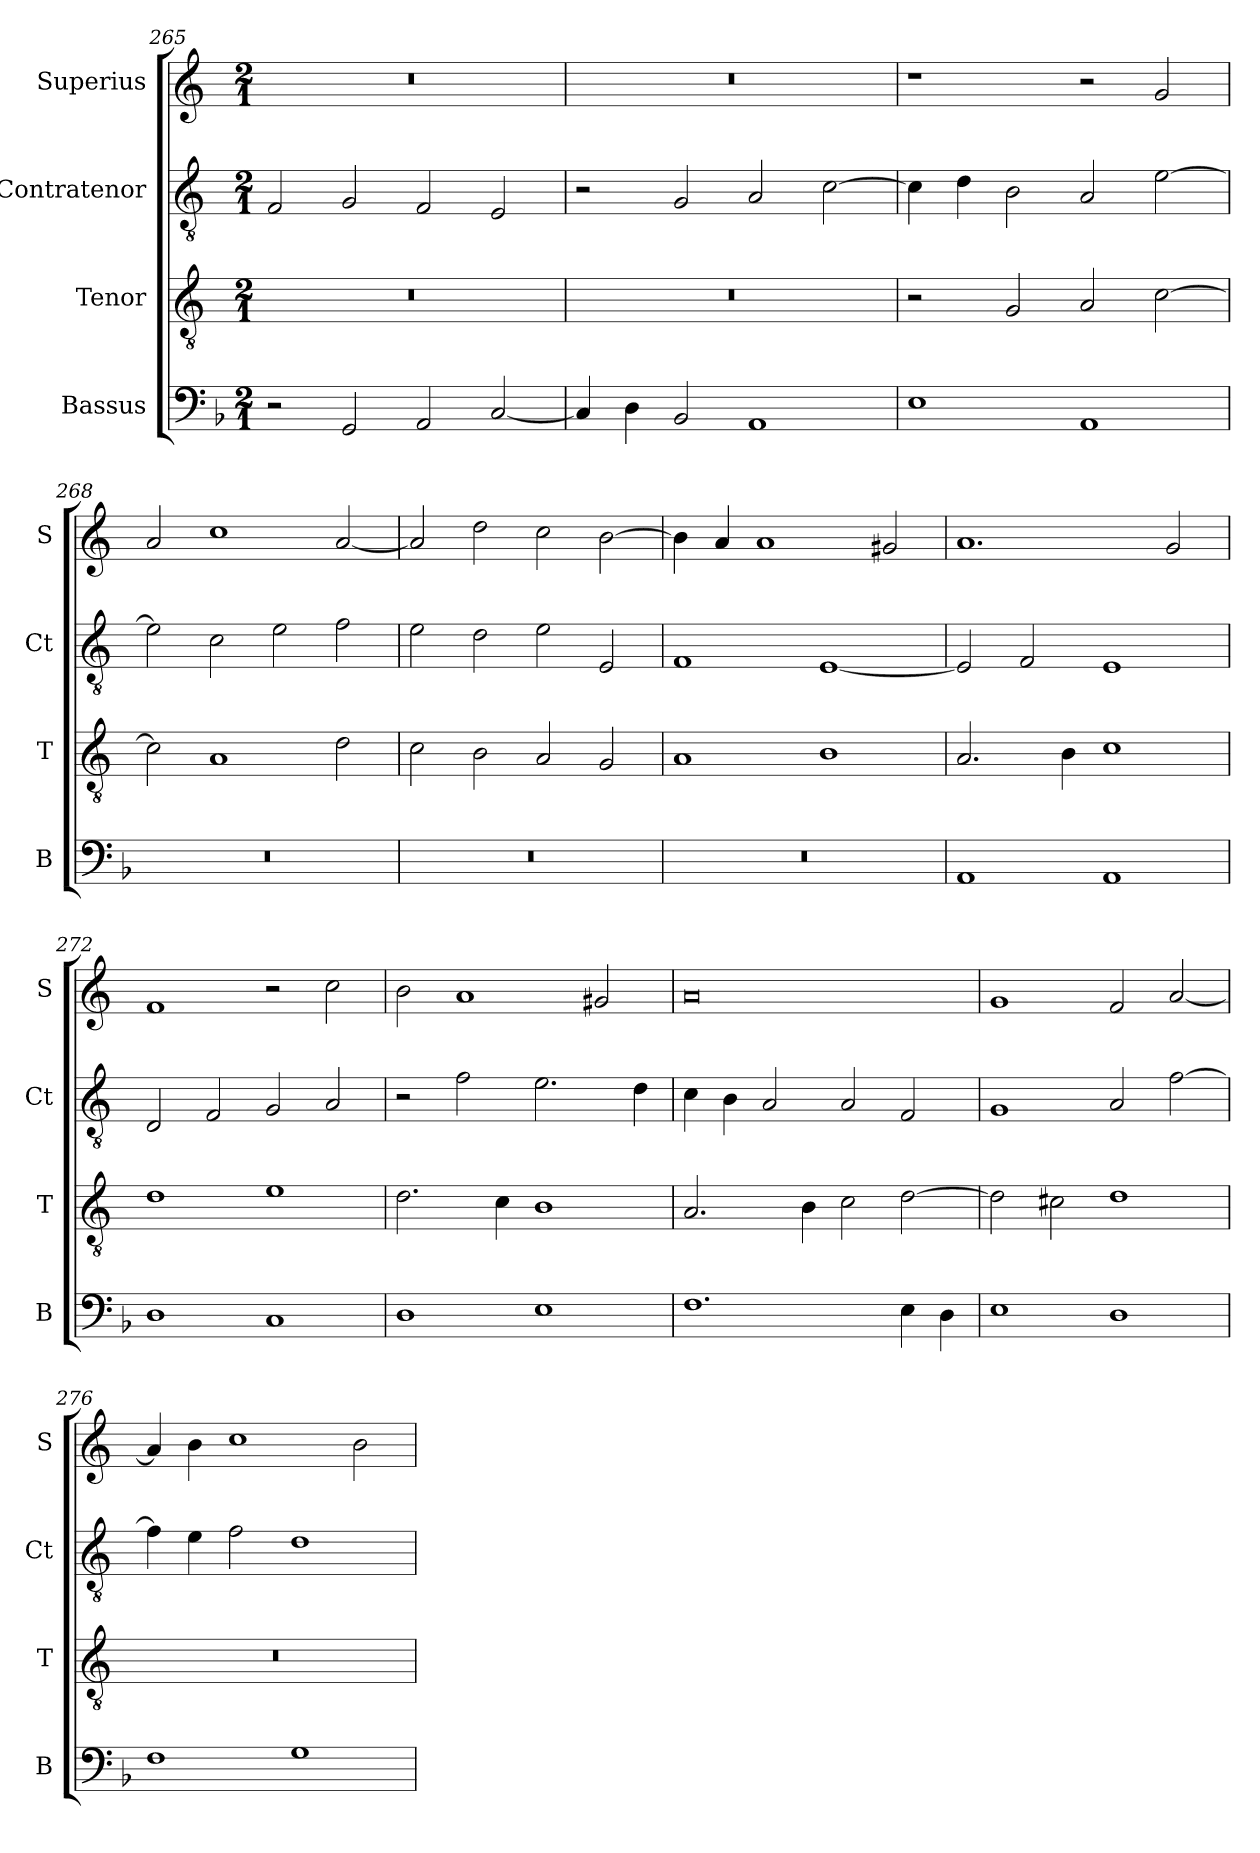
**kern	**kern	**kern	**kern
*part4	*part3	*part2	*part1
*staff4	*staff3	*staff2	*staff1
*I"Bassus	*I"Tenor	*I"Contratenor	*I"Superius
*I'B	*I'T	*I'Ct	*I'S
*clefF4	*clefGv2	*clefGv2	*clefG2
*k[b-]	*k[]	*k[]	*k[]
*M2/1	*M2/1	*M2/1	*M2/1
=265	=265	=265	=265
2r	0r	2F/	0r
2GG/	.	2G/	.
2AA/	.	2F/	.
[2C/	.	2E/	.
=266	=266	=266	=266
4C/]	0r	2r	0r
4D\	.	.	.
2BB-/	.	2G/	.
1AA	.	2A/	.
.	.	[2c\	.
=267	=267	=267	=267
1E	2r	4c\]	1r
.	.	4d\	.
.	2G/	2B\	.
1AA	2A/	2A/	2r
.	[2c\	[2e\	2g/
=268	=268	=268	=268
0r	2c\]	2e\]	2a/
.	1A	2c\	1cc
.	.	2e\	.
.	2d\	2f\	[2a/
=269	=269	=269	=269
0r	2c\	2e\	2a/]
.	2B\	2d\	2dd\
.	2A/	2e\	2cc\
.	2G/	2E/	[2b\
=270	=270	=270	=270
0r	1A	1F	4b\]
.	.	.	4a/
.	.	.	1a
.	1B	[1E	.
.	.	.	2g#X/
=271	=271	=271	=271
1AA	2.A/	2E/]	1.a
.	.	2F/	.
.	4B\	.	.
1AA	1c	1E	.
.	.	.	2g/
=272	=272	=272	=272
1D	1d	2D/	1f
.	.	2F/	.
1C	1e	2G/	2r
.	.	2A/	2cc\
=273	=273	=273	=273
1D	2.d\	2r	2b\
.	.	2f\	1a
.	4c\	.	.
1E	1B	2.e\	.
.	.	.	2g#X/
.	.	4d\	.
=274	=274	=274	=274
1.F	2.A/	4c\	0a
.	.	4B\	.
.	.	2A/	.
.	4B\	.	.
.	2c\	2A/	.
4E\	[2d\	2F/	.
4D\	.	.	.
=275	=275	=275	=275
1E	2d\]	1G	1g
.	2c#X\	.	.
1D	1d	2A/	2f/
.	.	[2f\	[2a/
=276	=276	=276	=276
1F	0r	4f\]	4a/]
.	.	4e\	4b\
.	.	2f\	1cc
1G	.	1d	.
.	.	.	2b\
=	=	=	=
*-	*-	*-	*-
